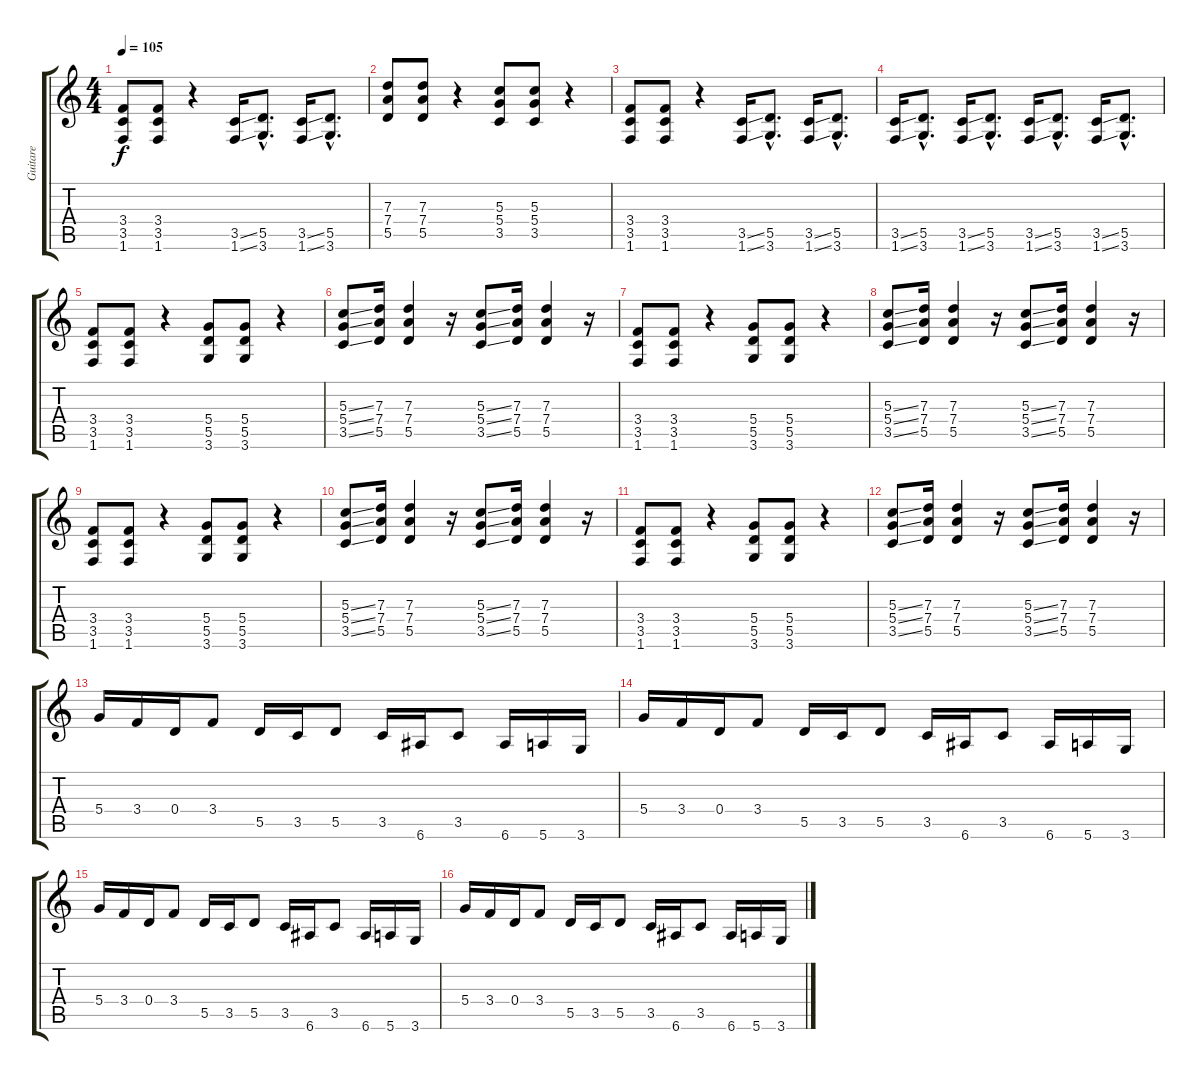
\track ("Guitare" "Guitare") {instrument distortionguitar}
\staff {score tabs}
\tuning (E4 B3 G3 D3 A2 E2) {hide}
\ts (4 4)
\tempo 105
\clef g2
\ks c
(3.4 3.5 1.6).8{dy f} (3.4 3.5 1.6).8 r.4 (3.5{ss} 1.6{ss}).16 (5.5{hac} 3.6{hac}).8{d} (3.5{ss} 1.6{ss}).16 (5.5{hac} 3.6{hac}).8{d} |
(7.3 7.4 5.5).8 (7.3 7.4 5.5).8 r.4 (5.3 5.4 3.5).8 (5.3 5.4 3.5).8 r.4 |
(3.4 3.5 1.6).8 (3.4 3.5 1.6).8 r.4 (3.5{ss} 1.6{ss}).16 (5.5{hac} 3.6{hac}).8{d} (3.5{ss} 1.6{ss}).16 (5.5{hac} 3.6{hac}).8{d} |
(3.5{ss} 1.6{ss}).16 (5.5{hac} 3.6{hac}).8{d} (3.5{ss} 1.6{ss}).16 (5.5{hac} 3.6{hac}).8{d} (3.5{ss} 1.6{ss}).16 (5.5{hac} 3.6{hac}).8{d} (3.5{ss} 1.6{ss}).16 (5.5{hac} 3.6{hac}).8{d} |
(3.4 3.5 1.6).8 (3.4 3.5 1.6).8 r.4 (5.4 5.5 3.6).8 (5.4 5.5 3.6).8 r.4 |
(5.3{ss} 5.4{ss} 3.5{ss}).8 (7.3 7.4 5.5).16 (7.3 7.4 5.5).4 r.16 (5.3{ss} 5.4{ss} 3.5{ss}).8 (7.3 7.4 5.5).16 (7.3 7.4 5.5).4 r.16 |
(3.4 3.5 1.6).8 (3.4 3.5 1.6).8 r.4 (5.4 5.5 3.6).8 (5.4 5.5 3.6).8 r.4 |
(5.3{ss} 5.4{ss} 3.5{ss}).8 (7.3 7.4 5.5).16 (7.3 7.4 5.5).4 r.16 (5.3{ss} 5.4{ss} 3.5{ss}).8 (7.3 7.4 5.5).16 (7.3 7.4 5.5).4 r.16 |
(3.4 3.5 1.6).8 (3.4 3.5 1.6).8 r.4 (5.4 5.5 3.6).8 (5.4 5.5 3.6).8 r.4 |
(5.3{ss} 5.4{ss} 3.5{ss}).8 (7.3 7.4 5.5).16 (7.3 7.4 5.5).4 r.16 (5.3{ss} 5.4{ss} 3.5{ss}).8 (7.3 7.4 5.5).16 (7.3 7.4 5.5).4 r.16 |
(3.4 3.5 1.6).8 (3.4 3.5 1.6).8 r.4 (5.4 5.5 3.6).8 (5.4 5.5 3.6).8 r.4 |
(5.3{ss} 5.4{ss} 3.5{ss}).8 (7.3 7.4 5.5).16 (7.3 7.4 5.5).4 r.16 (5.3{ss} 5.4{ss} 3.5{ss}).8 (7.3 7.4 5.5).16 (7.3 7.4 5.5).4 r.16 |
5.4.16 3.4.16 0.4.16 3.4.8 5.5.16 3.5.16 5.5.8 3.5.16 6.6.16 3.5.8 6.6.16 5.6.16 3.6.16 |
5.4.16 3.4.16 0.4.16 3.4.8 5.5.16 3.5.16 5.5.8 3.5.16 6.6.16 3.5.8 6.6.16 5.6.16 3.6.16 |
5.4.16 3.4.16 0.4.16 3.4.8 5.5.16 3.5.16 5.5.8 3.5.16 6.6.16 3.5.8 6.6.16 5.6.16 3.6.16 |
5.4.16 3.4.16 0.4.16 3.4.8 5.5.16 3.5.16 5.5.8 3.5.16 6.6.16 3.5.8 6.6.16 5.6.16 3.6.16
